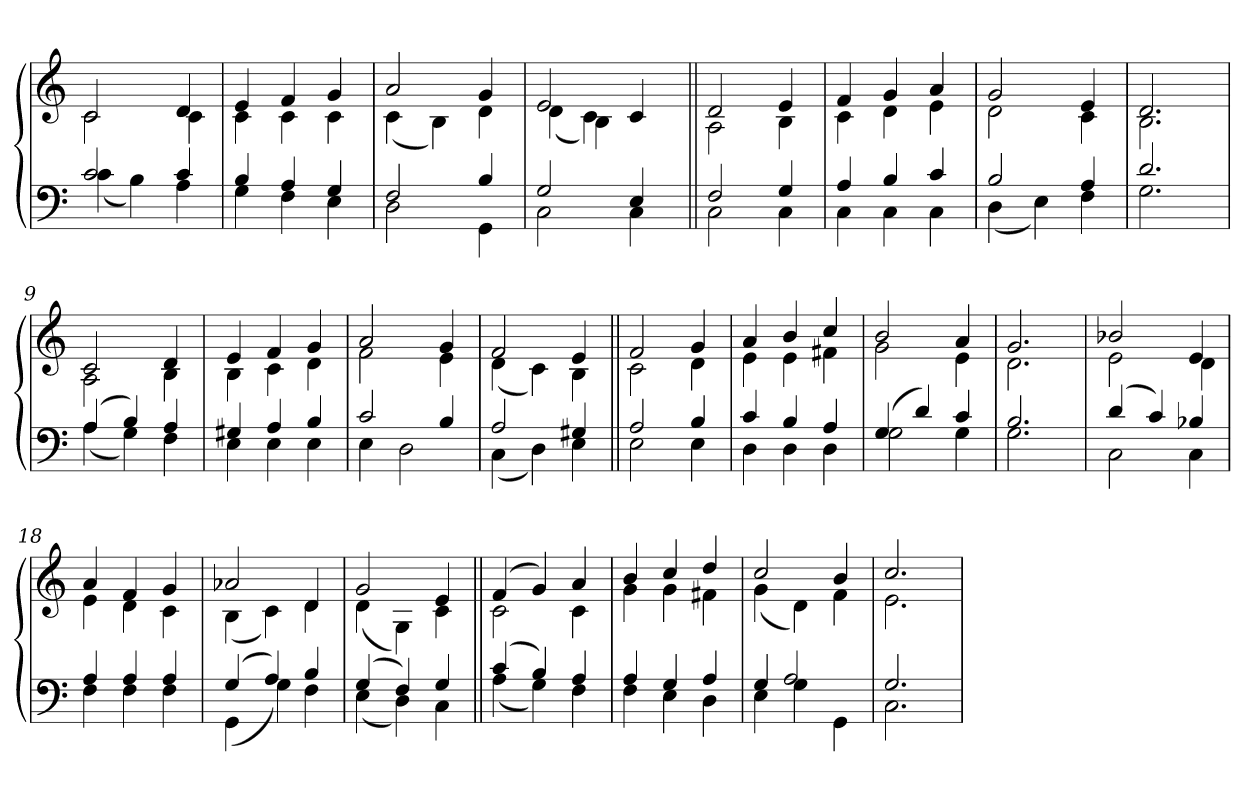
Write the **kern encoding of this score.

**kern	**kern
*part2	*part1
*staff2	*staff1
*clefF4	*clefG2
*k[]	*k[]
*C:	*C:
=1	=1
*^	*^
2c/	(<4c\	2c/	2c\
.	4B\)	.	.
4A\	4c/	4d/	4c\
=2	=2	=2	=2
4B/	4G\	4e/	4c\
4A/	4F\	4f/	4c\
4G/	4E\	4g/	4c\
=3	=3	=3	=3
2F/	2D\	2a/	(<4c\
.	.	.	4B\)
4B/	4GG\	4d\	4g/
=4	=4	=4	=4
*	*	*	*^
2G/	2C\	2e/	(<4d\	4ryy
.	.	.	4c\)	4B\
4E/	4C\	4c/	8ryy	4ryy
.	.	.	8ryy	.
*	*	*	*v	*v
=5||	=5||	=5||	=5||
2F/	2C\	2d/	2A\
4G/	4C\	4e/	4B\
=6	=6	=6	=6
4A/	4C\	4f/	4c\
4B/	4C\	4g/	4d\
4c/	4C\	4a/	4e\
=7	=7	=7	=7
2B/	(<4D\	2g/	2d\
.	4E\)	.	.
4F\	4A/	4e/	4c\
=8	=8	=8	=8
2.d/	2.G\	2.d/	2.B\
!!LO:LB:g=z	!!
=9	=9	=9	=9
(4A/	(<4A\	2c/	2A\
4B/)	4G\)	.	.
4A/	4F\	4d/	4B\
=10	=10	=10	=10
4G#X/	4E\	4e/	4B\
4A/	4E\	4f/	4c\
4B/	4E\	4g/	4d\
=11	=11	=11	=11
2c/	4E\	2a/	2f\
.	2D\	.	.
4B/	.	4g/	4e\
=12	=12	=12	=12
2A/	(<4C\	2f/	(<4d\
.	4D\)	.	4c\)
4E\	4G#X/	4B\	4e/
=13||	=13||	=13||	=13||
2A/	2E\	2f/	2c\
4B/	4E\	4g/	4d\
=14	=14	=14	=14
4c/	4D\	4a/	4e\
4B/	4D\	4b/	4e\
4A/	4D\	4cc/	4f#X\
=15	=15	=15	=15
(4G/	2G\	2b/	2g\
4d/)	.	.	.
4c/	4G\	4a/	4e\
=16	=16	=16	=16
2.B/	2.G\	2.g/	2.d\
!!LO:LB:g=z	!!
=17	=17	=17	=17
(4d/	2C\	2b-X/	2e\
4c/)	.	.	.
4B-X/	4C\	4e/	4d\
=18	=18	=18	=18
4A/	4F\	4a/	4e\
4A/	4F\	4f/	4d\
4A/	4F\	4g/	4c\
=19	=19	=19	=19
(4G/	(<4GG\	2a-X/	(<4B\
4A/)	4G\)	.	4c\)
4B/	4F\	4d\	4d/
=20	=20	=20	=20
(4G/	(<4E\	2g/	(<4d\
4F/)	4D\)	.	4G\)
4G/	4C\	4c\	4e/
=21||	=21||	=21||	=21||
(4c/	(<4A\	(4f/	2c\
4B/)	4G\)	4g/)	.
4A/	4F\	4a/	4c\
=22	=22	=22	=22
4A/	4F\	4b/	4g\
4G/	4E\	4cc/	4g\
4A/	4D\	4dd/	4f#X\
=23	=23	=23	=23
4G/	4E\	2cc/	(<4g\
(4G\	2A/	.	4d\)
4GG\	.	4f\	4b/
=24	=24	=24	=24
2.G/	2.C\	2.cc/	2.e\
*v	*v	*	*
*	*v	*v
=	=
*-	*-
